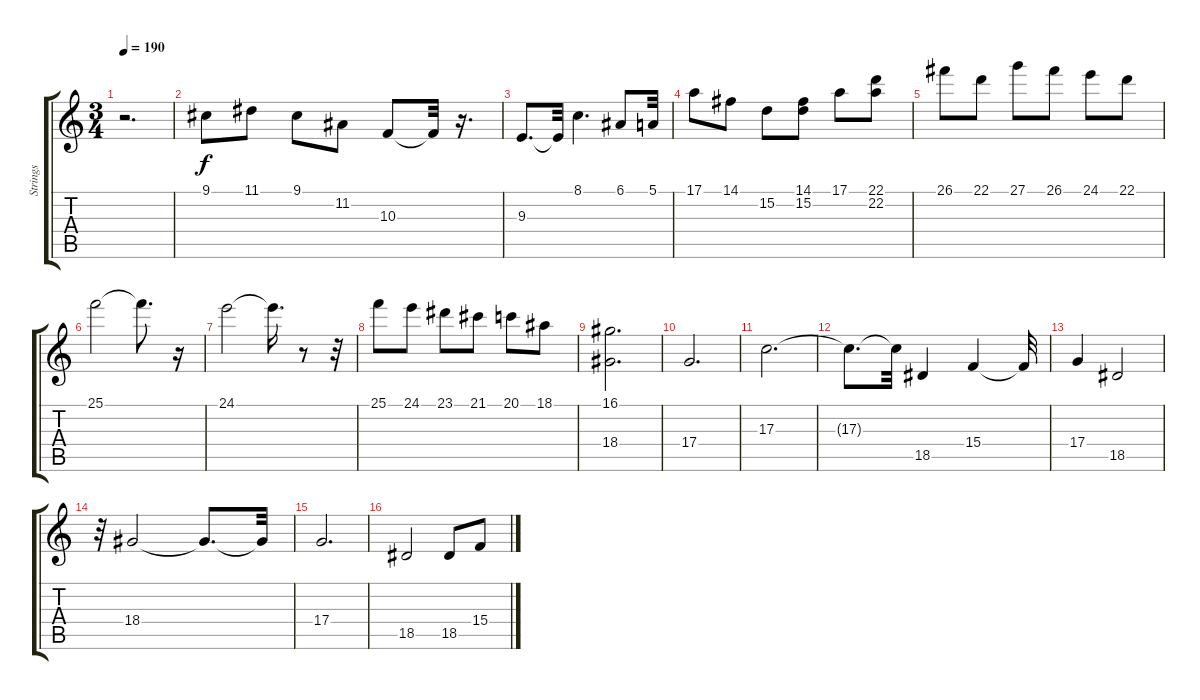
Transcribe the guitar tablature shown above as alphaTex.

\track ("Strings" "Strings") {instrument stringensemble1}
\staff {score tabs}
\tuning (E4 B3 G3 D3 A2 E2) {hide}
\ts (3 4)
\tempo 190
\clef g2
\ks c
r.2{d dy f} |
9.1.8 11.1.8 9.1.8 11.2.8 10.3.8 10.3{t}.32 r.16{d} |
9.3.8{d} 9.3{t}.32 8.1.4{d} 6.1.8 5.1.32 |
17.1.8 14.1.8 15.2.8 (14.1 15.2).8 17.1.8 (22.1 22.2).8 |
26.1.8 22.1.8 27.1.8 26.1.8 24.1.8 22.1.8 |
25.1.2 25.1{t}.8{d} r.16 |
24.1.2 24.1{t}.16{d} r.8 r.32 |
25.1.8 24.1.8 23.1.8 21.1.8 20.1.8 18.1.8 |
(16.1 18.4).2{d} |
17.4.2{d} |
17.3.2{d} |
17.3{t}.8{d} 17.3{t}.32 18.5.4 15.4.4 15.4{t}.32 |
17.4.4 18.5.2 |
r.32 18.4.2 18.4{t}.8{d} 18.4{t}.32 |
17.4.2{d} |
18.5.2 18.5.8 15.4.8
